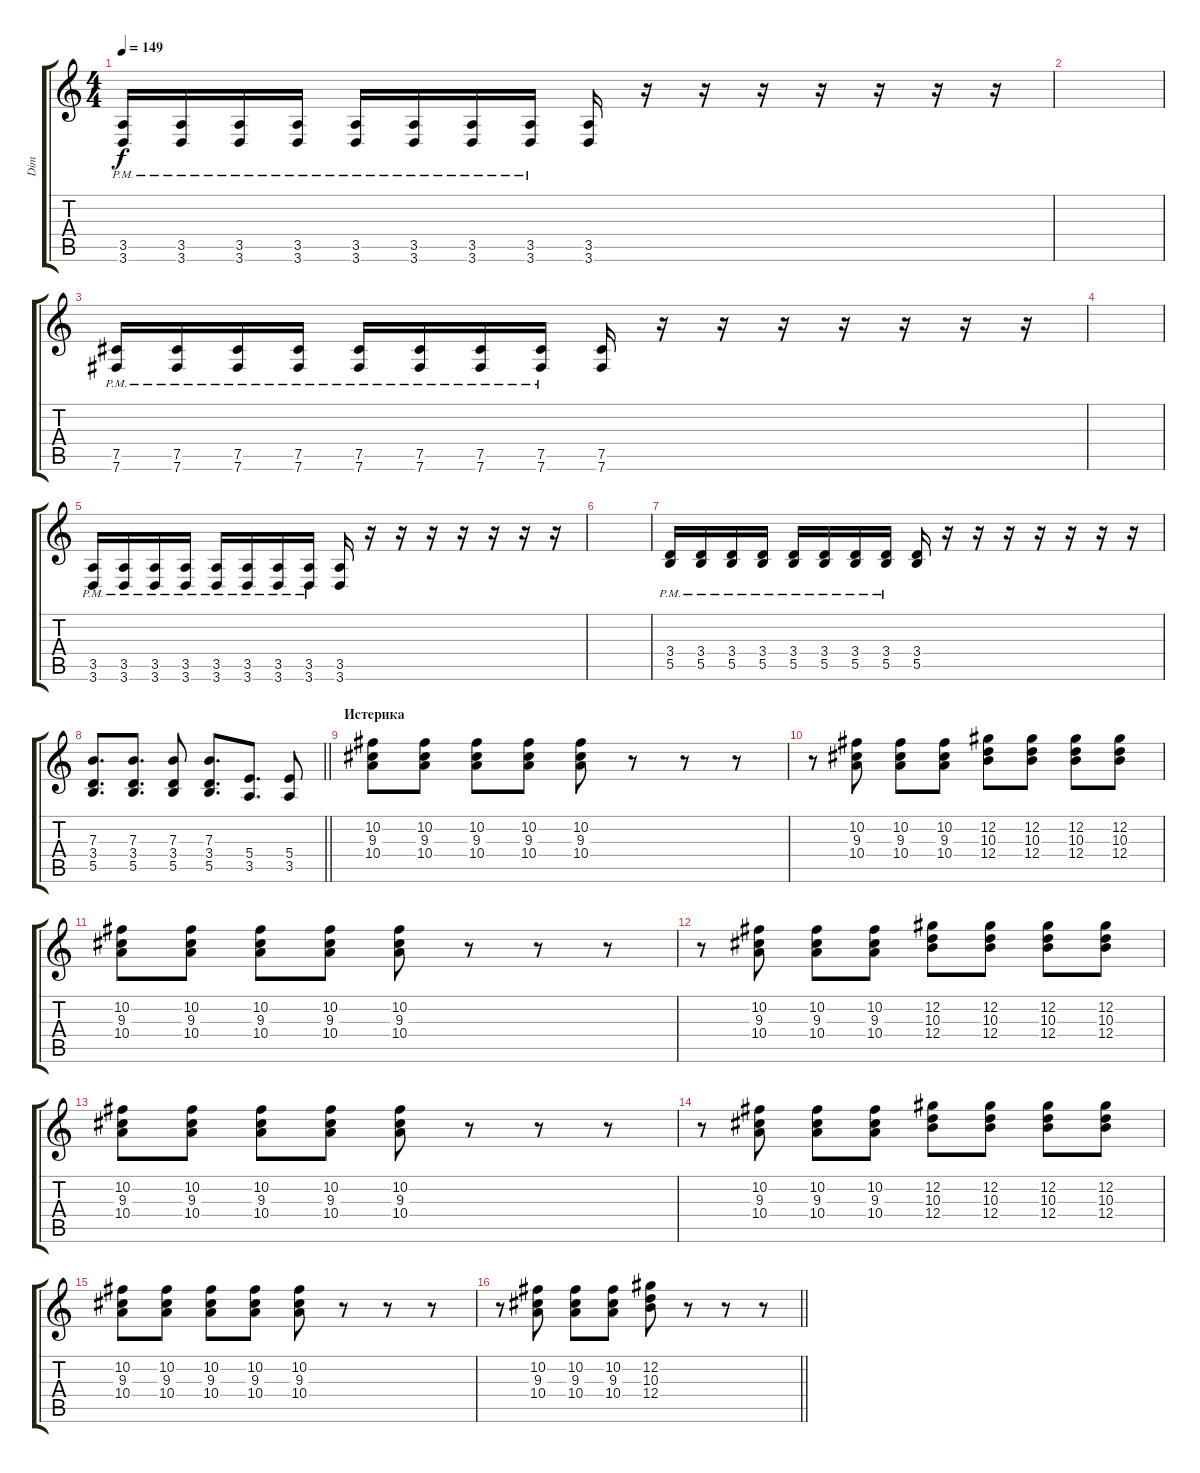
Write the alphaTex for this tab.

\track ("Dim" "Dim") {instrument distortionguitar}
\staff {score tabs}
\tuning (Db4 Ab3 E3 B2 Gb2 B1) {hide}
\ts (4 4)
\tempo 149
\clef g2
\ks c
(3.5{pm} 3.6{pm}).16{dy f} (3.5{pm} 3.6{pm}).16 (3.5{pm} 3.6{pm}).16 (3.5{pm} 3.6{pm}).16 (3.5{pm} 3.6{pm}).16 (3.5{pm} 3.6{pm}).16 (3.5{pm} 3.6{pm}).16 (3.5{pm} 3.6{pm}).16 (3.5 3.6).16 r.16 r.16 r.16 r.16 r.16 r.16 r.16 |
|
(7.5{pm} 7.6{pm}).16 (7.5{pm} 7.6{pm}).16 (7.5{pm} 7.6{pm}).16 (7.5{pm} 7.6{pm}).16 (7.5{pm} 7.6{pm}).16 (7.5{pm} 7.6{pm}).16 (7.5{pm} 7.6{pm}).16 (7.5{pm} 7.6{pm}).16 (7.5 7.6).16 r.16 r.16 r.16 r.16 r.16 r.16 r.16 |
|
(3.5{pm} 3.6{pm}).16 (3.5{pm} 3.6{pm}).16 (3.5{pm} 3.6{pm}).16 (3.5{pm} 3.6{pm}).16 (3.5{pm} 3.6{pm}).16 (3.5{pm} 3.6{pm}).16 (3.5{pm} 3.6{pm}).16 (3.5{pm} 3.6{pm}).16 (3.5 3.6).16 r.16 r.16 r.16 r.16 r.16 r.16 r.16 |
|
(3.4{pm} 5.5{pm}).16 (3.4{pm} 5.5{pm}).16 (3.4{pm} 5.5{pm}).16 (3.4{pm} 5.5{pm}).16 (3.4{pm} 5.5{pm}).16 (3.4{pm} 5.5{pm}).16 (3.4{pm} 5.5{pm}).16 (3.4{pm} 5.5{pm}).16 (3.4 5.5).16 r.16 r.16 r.16 r.16 r.16 r.16 r.16 |
\barLineRight lightlight
(7.3 3.4 5.5).8{d} (7.3 3.4 5.5).8{d} (7.3 3.4 5.5).8 (7.3 3.4 5.5).8{d} (5.4 3.5).8{d} (5.4 3.5).8 |
\section ("" "Истерика")
(10.2 9.3 10.4).8 (10.2 9.3 10.4).8 (10.2 9.3 10.4).8 (10.2 9.3 10.4).8 (10.2 9.3 10.4).8 r.8 r.8 r.8 |
r.8 (10.2 9.3 10.4).8 (10.2 9.3 10.4).8 (10.2 9.3 10.4).8 (12.2 10.3 12.4).8 (12.2 10.3 12.4).8 (12.2 10.3 12.4).8 (12.2 10.3 12.4).8 |
(10.2 9.3 10.4).8 (10.2 9.3 10.4).8 (10.2 9.3 10.4).8 (10.2 9.3 10.4).8 (10.2 9.3 10.4).8 r.8 r.8 r.8 |
r.8 (10.2 9.3 10.4).8 (10.2 9.3 10.4).8 (10.2 9.3 10.4).8 (12.2 10.3 12.4).8 (12.2 10.3 12.4).8 (12.2 10.3 12.4).8 (12.2 10.3 12.4).8 |
(10.2 9.3 10.4).8 (10.2 9.3 10.4).8 (10.2 9.3 10.4).8 (10.2 9.3 10.4).8 (10.2 9.3 10.4).8 r.8 r.8 r.8 |
r.8 (10.2 9.3 10.4).8 (10.2 9.3 10.4).8 (10.2 9.3 10.4).8 (12.2 10.3 12.4).8 (12.2 10.3 12.4).8 (12.2 10.3 12.4).8 (12.2 10.3 12.4).8 |
(10.2 9.3 10.4).8 (10.2 9.3 10.4).8 (10.2 9.3 10.4).8 (10.2 9.3 10.4).8 (10.2 9.3 10.4).8 r.8 r.8 r.8 |
\barLineRight lightlight
r.8 (10.2 9.3 10.4).8 (10.2 9.3 10.4).8 (10.2 9.3 10.4).8 (12.2 10.3 12.4).8 r.8 r.8 r.8
